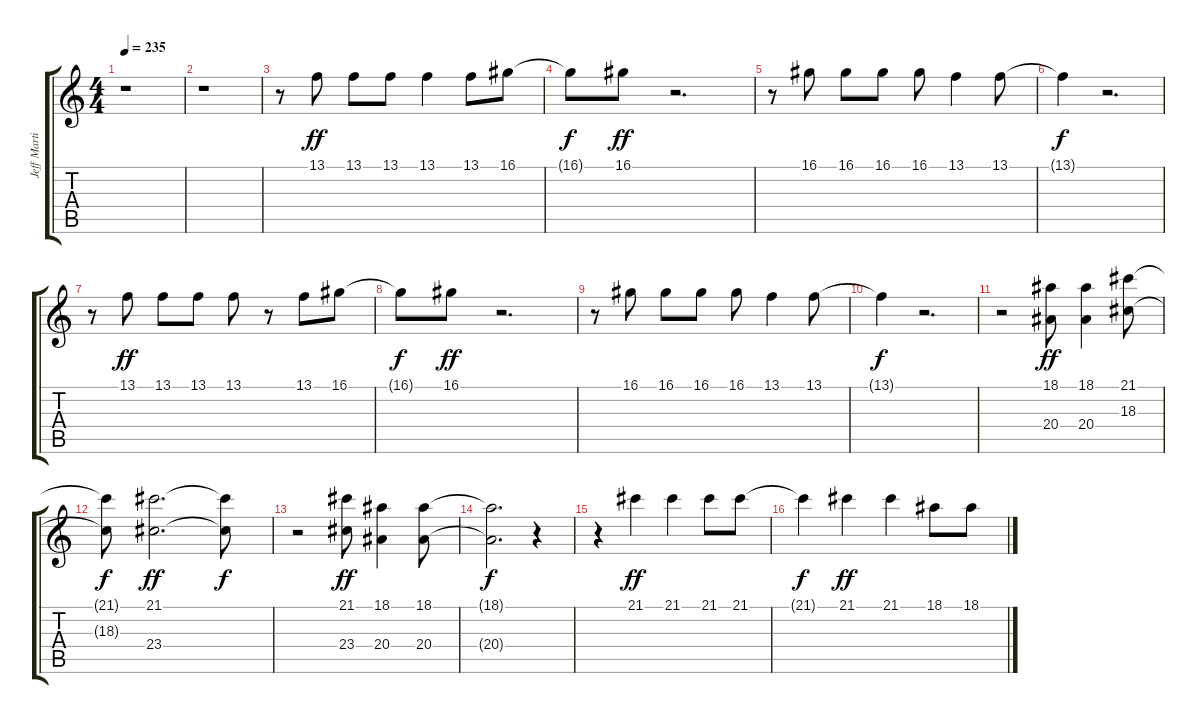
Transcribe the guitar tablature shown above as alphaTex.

\track ("Jeff Martin" "Jeff Marti") {instrument lead6voice}
\staff {score tabs}
\tuning (E4 B3 G3 D3 A2 E2) {hide}
\ts (4 4)
\tempo 235
\clef g2
\ks c
r.1{dy f} |
r.1 |
r.8 13.1.8{dy ff} 13.1.8 13.1.8 13.1.4 13.1.8 16.1.8 |
16.1{t}.8{dy f} 16.1.8{dy ff} r.2{d} |
r.8 16.1.8 16.1.8 16.1.8 16.1.8 13.1.4 13.1.8 |
13.1{t}.4{dy f} r.2{d} |
r.8 13.1.8{dy ff} 13.1.8 13.1.8 13.1.8 r.8 13.1.8 16.1.8 |
16.1{t}.8{dy f} 16.1.8{dy ff} r.2{d} |
r.8 16.1.8 16.1.8 16.1.8 16.1.8 13.1.4 13.1.8 |
13.1{t}.4{dy f} r.2{d} |
r.2 (18.1 20.4).8{dy ff} (18.1 20.4).4 (21.1 18.3).8 |
(21.1{t} 18.3{t}).8{dy f} (21.1 23.4).2{d dy ff} (21.1{t} 23.4{t}).8{dy f} |
r.2 (21.1 23.4).8{dy ff} (18.1 20.4).4 (18.1 20.4).8 |
(18.1{t} 20.4{t}).2{d dy f} r.4 |
r.4 21.1.4{dy ff} 21.1.4 21.1.8 21.1.8 |
21.1{t}.4{dy f} 21.1.4{dy ff} 21.1.4 18.1.8 18.1.8
